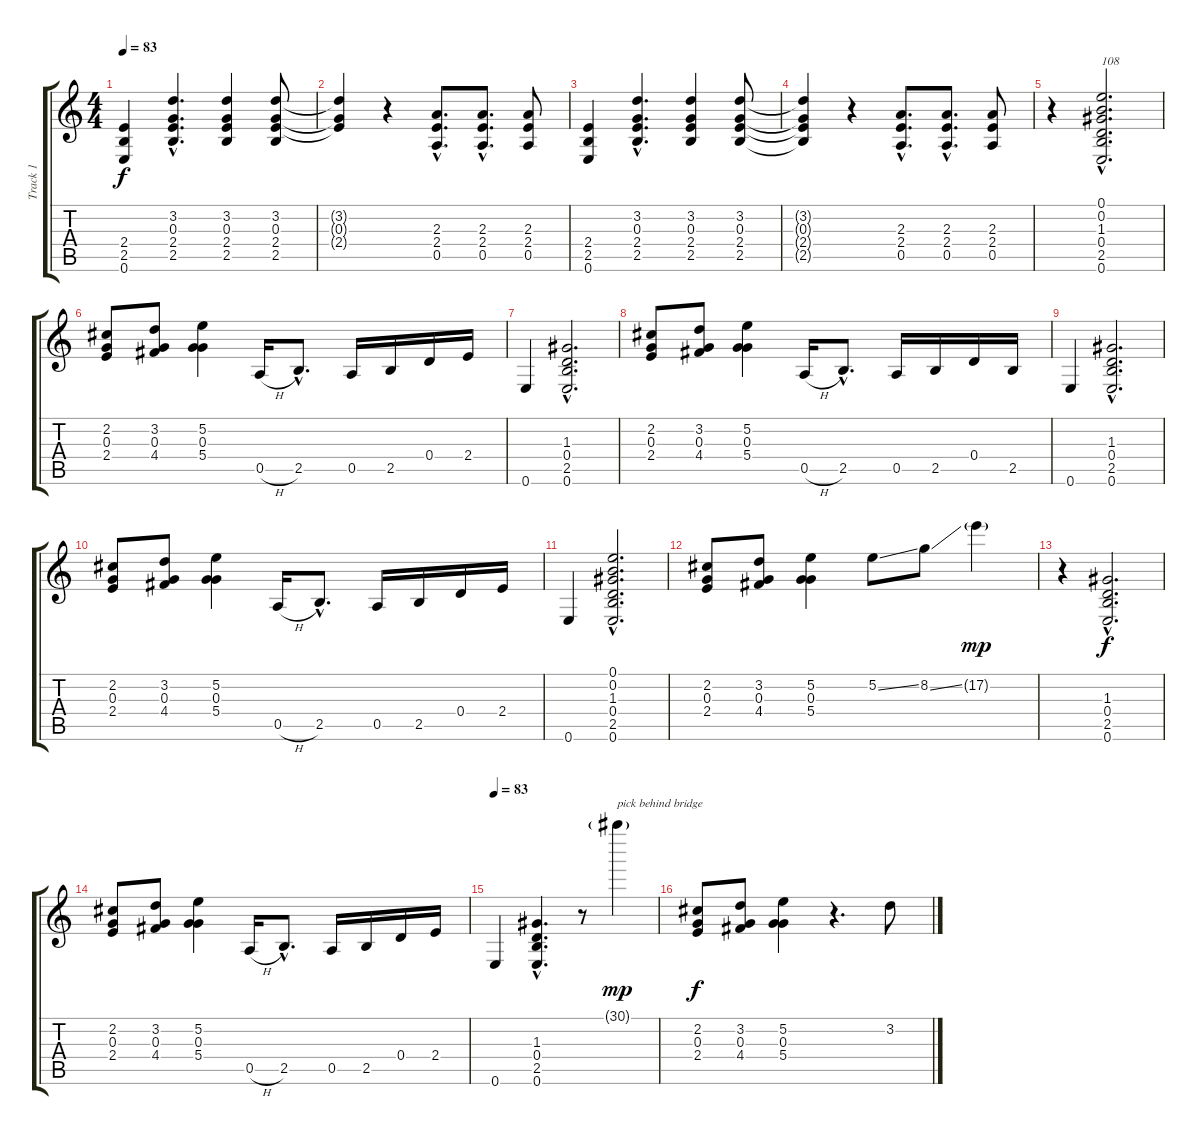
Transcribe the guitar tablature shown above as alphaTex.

\track ("Track 1" "Track 1") {instrument electricguitarjazz}
\staff {score tabs}
\tuning (E4 B3 G3 D3 A2 E2) {hide}
\ts (4 4)
\tempo 83
\clef g2
\ks c
(2.4 2.5 0.6).4{dy f} (3.2{hac} 0.3{hac} 2.4{hac} 2.5{hac}).4{d} (3.2 0.3 2.4 2.5).4 (3.2 0.3 2.4 2.5).8 |
(3.2{t} 0.3{t} 2.4{t}).4 r.4 (2.3{hac} 2.4{hac} 0.5{hac}).8{d} (2.3{hac} 2.4{hac} 0.5{hac}).8{d} (2.3 2.4 0.5).8 |
(2.4 2.5 0.6).4 (3.2{hac} 0.3{hac} 2.4{hac} 2.5{hac}).4{d} (3.2 0.3 2.4 2.5).4 (3.2 0.3 2.4 2.5).8 |
(3.2{t} 0.3{t} 2.4{t} 2.5{t}).4 r.4 (2.3{hac} 2.4{hac} 0.5{hac}).8{d} (2.3{hac} 2.4{hac} 0.5{hac}).8{d} (2.3 2.4 0.5).8 |
r.4 (0.1{hac} 0.2{hac} 1.3{hac} 0.4{hac} 2.5{hac} 0.6{hac}).2{d txt "108"} |
(2.2 0.3 2.4).8 (3.2 0.3 4.4).8 (5.2 0.3 5.4).4 0.5{h}.16 2.5{hac}.8{d} 0.5.16 2.5.16 0.4.16 2.4.16 |
0.6.4 (1.3{hac} 0.4{hac} 2.5{hac} 0.6{hac}).2{d} |
(2.2 0.3 2.4).8 (3.2 0.3 4.4).8 (5.2 0.3 5.4).4 0.5{h}.16 2.5{hac}.8{d} 0.5.16 2.5.16 0.4.16 2.5.16 |
0.6.4 (1.3{hac} 0.4{hac} 2.5{hac} 0.6{hac}).2{d} |
(2.2 0.3 2.4).8 (3.2 0.3 4.4).8 (5.2 0.3 5.4).4 0.5{h}.16 2.5{hac}.8{d} 0.5.16 2.5.16 0.4.16 2.4.16 |
0.6.4 (0.1{hac} 0.2{hac} 1.3{hac} 0.4{hac} 2.5{hac} 0.6{hac}).2{d} |
(2.2 0.3 2.4).8 (3.2 0.3 4.4).8 (5.2 0.3 5.4).4 5.2{ss}.8 8.2{ss}.8 17.2{g}.4{dy mp} |
r.4 (1.3{hac} 0.4{hac} 2.5{hac} 0.6{hac}).2{d dy f} |
(2.2 0.3 2.4).8 (3.2 0.3 4.4).8 (5.2 0.3 5.4).4 0.5{h}.16 2.5{hac}.8{d} 0.5.16 2.5.16 0.4.16 2.4.16 |
\tempo 83
0.6.4 (1.3{hac} 0.4{hac} 2.5{hac} 0.6{hac}).4{d} r.8 30.1{g}.4{txt "pick behind bridge" dy mp} |
(2.2 0.3 2.4).8{dy f} (3.2 0.3 4.4).8 (5.2 0.3 5.4).4 r.4{d} 3.2{ss}.8
